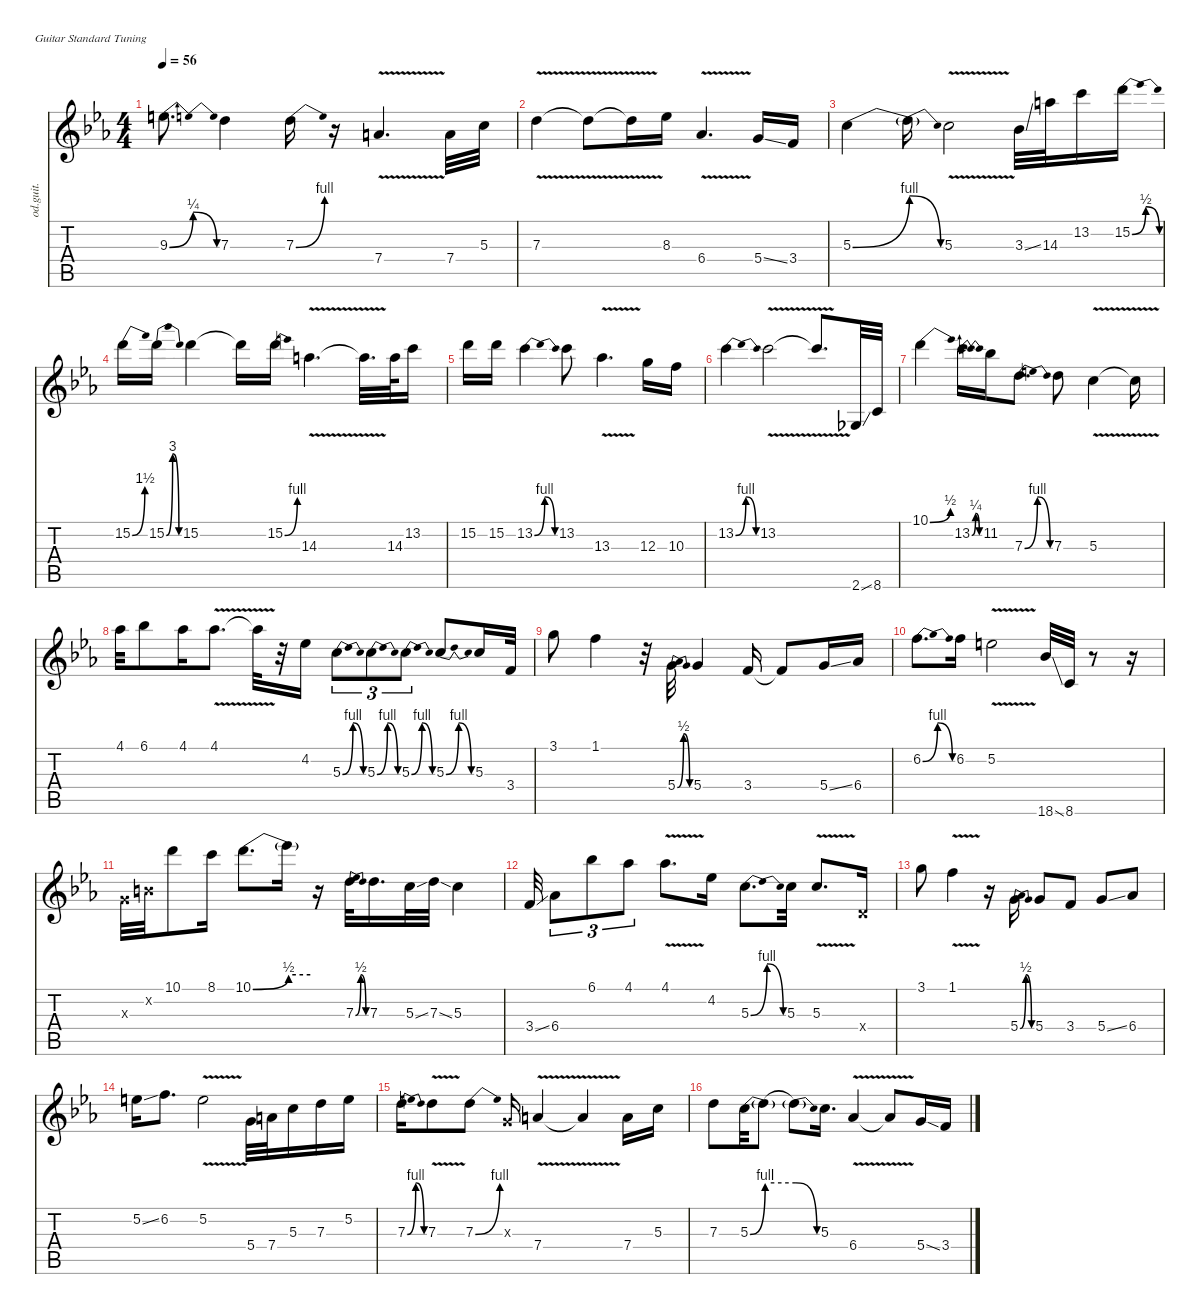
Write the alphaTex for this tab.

\defaultSystemsLayout 4
\hideDynamics
\bracketExtendMode nobrackets
\otherSystemsTrackNameOrientation horizontal
\track ("Lead 1" "od.guit.") {defaultSystemsLayout 4 solo instrument overdrivenguitar}
\staff {score tabs}
\tuning (E4 B3 G3 D3 A2 E2)
\ts (4 4)
\tempo 56
\clef g2
\ks cminor
9.3{be (bendrelease 0 0 15 1 30 1 45 0) acc forcenatural}.8{d dy f beam Down} 7.3{acc forcenatural}.4{beam Down} 7.3{be (bend 0 0 30 4) acc forcenatural}.16{beam Down} r.16{beam Down} 7.4{v acc forcenatural}.4{d beam Up} 7.4{acc forcenatural}.32{beam Down} 5.3{acc forcenatural}.32{beam Down} |
7.3{v acc forcenatural}.4{beam Down} 7.3{v t acc forcenatural}.8{beam Down} 7.3{v t acc forcenatural}.16{beam Down} 8.3{acc b}.16{beam Down} 6.4{v acc b}.4{d beam Up} 5.4{ss acc forcenatural}.16{beam Up} 3.4{acc forcenatural}.16{beam Up} |
5.3{be (bend 0 0 60 4) acc forcenatural}.4{beam Down} 5.3{be (release 0 4 60 0) t}.16{beam Down} 5.3{v acc forcenatural}.2{beam Down} 3.3{ss acc b}.32{beam Down} 14.3{acc forcenatural}.32{beam Down} 13.2{acc forcenatural}.16{beam Down} 15.2{be (bendrelease 0 0 15 2 30 2 45 0) acc forcenatural}.16{beam Down} |
15.2{be (bend 0 0 30 6) acc forcenatural}.16{beam Down} 15.2{be (bendrelease 0 0 15 12 30 12 45 0) acc forcenatural}.16{beam Down} 15.2{acc forcenatural}.4{beam Down} 15.2{t acc forcenatural}.16{beam Down} 15.2{be (bend 0 0 30 4) acc forcenatural}.16{beam Down} 14.3{v acc forcenatural}.4{d beam Down} 14.3{v t acc forcenatural}.32{d beam Down} 14.3{acc forcenatural}.64{beam Down} 13.2{acc forcenatural}.16{beam Down} |
15.2{acc forcenatural}.16{beam Down} 15.2{acc forcenatural}.16{beam Down} 13.2{be (bendrelease 0 0 15 4 30 4 45 0) acc forcenatural}.4{beam Down} 13.2{acc forcenatural}.8{beam Down} 13.3{v acc b}.4{d beam Down} 12.3{acc forcenatural}.16{beam Down} 10.3{acc forcenatural}.16{beam Down} |
13.2{be (bendrelease 0 0 15 4 30 4 45 0) acc forcenatural}.4{beam Down} 13.2{v acc forcenatural}.2{beam Down} 13.2{v t acc forcenatural}.8{d beam Up} 2.6{ss acc b}.32{beam Up} 8.6{acc forcenatural}.32{beam Up} |
10.1{be (bend 0 0 30 2) acc forcenatural}.4{beam Down} 13.2{be (bendrelease 0 0 15 1 30 1 45 0) acc forcenatural}.16{beam Down} 11.2{acc b}.16{beam Down} 7.3{be (bendrelease 0 0 15 4 30 4 45 0) acc forcenatural}.8{d beam Down} 7.3{acc forcenatural}.8{beam Down} 5.3{v acc forcenatural}.4{beam Down} 5.3{v t acc forcenatural}.16{beam Down} |
4.1{acc b}.32{beam Down} 6.1{acc b}.8{beam Down} 4.1{acc b}.16{beam Down} 4.1{v acc b}.8{d beam Down} 4.1{v t acc b}.32{beam Down} r.32{beam Down} 4.2{acc b}.16{beam Down} 5.3{be (bendrelease 0 0 15 4 30 4 45 0) acc forcenatural}.8{tu (3 2) beam Down} 5.3{be (bendrelease 0 0 15 4 30 4 45 0) acc forcenatural}.8{tu (3 2) beam Down} 5.3{be (bendrelease 0 0 15 4 30 4 45 0) acc forcenatural}.8{tu (3 2) beam Down} 5.3{be (bendrelease 0 0 15 4 30 4 45 0) acc forcenatural}.8{beam Up} 5.3{acc forcenatural}.16{beam Up} 3.4{acc forcenatural}.32{beam Up} |
3.1{acc forcenatural}.8{beam Down} 1.1{acc forcenatural}.4{beam Down} r.32{beam Down} 5.4{be (bendrelease 0 0 15 2 30 2 45 0) acc forcenatural}.32{beam Up} 5.4{acc forcenatural}.4{beam Up} 3.4{acc forcenatural}.16{beam Up} 3.4{t acc forcenatural}.8{beam Up} 5.4{ss acc forcenatural}.16{beam Up} 6.4{acc b}.16{beam Up} |
6.2{be (bendrelease 0 0 15 4 30 4 45 0) acc forcenatural}.8{d beam Down} 6.2{acc forcenatural}.16{beam Down} 5.2{v acc forcenatural}.2{beam Down} 18.6{ss acc b}.32{beam Up} 8.6{acc forcenatural}.32{beam Up} r.8{beam Up} r.16{beam Up} |
0.3{x acc forcenatural}.32{beam Down} 0.2{x acc forcenatural}.32{beam Down} 10.1{acc forcenatural}.8{beam Down} 8.1{acc forcenatural}.16{beam Down} 10.1{be (bend 0 0 60 2) acc forcenatural}.8{d beam Down} 10.1{be (hold 0 2 60 2) t}.16{beam Down} r.16{beam Down} 7.3{be (bendrelease 0 0 15 2 30 2 45 0) acc forcenatural}.32{beam Down} 7.3{acc forcenatural}.16{d beam Down} 5.3{ss acc forcenatural}.32{beam Down} 7.3{ss acc forcenatural}.32{beam Down} 5.3{acc forcenatural}.4{beam Down} |
3.4{ss acc forcenatural}.32{beam Up} 6.4{acc b}.8{tu (3 2) beam Down} 6.1{acc b}.8{tu (3 2) beam Down} 4.1{acc b}.8{tu (3 2) beam Down} 4.1{v acc b}.8{d beam Down} 4.2{acc b}.16{beam Down} 5.3{be (bendrelease 0 0 15 4 30 4 45 0) acc forcenatural}.8{d beam Down} 5.3{acc forcenatural}.32{beam Down} 5.3{v acc forcenatural}.8{d beam Up} 0.4{x acc forcenatural}.16{beam Up} |
3.1{acc forcenatural}.8{beam Down} 1.1{v acc forcenatural}.4{beam Down} r.16{beam Down} 5.4{be (bendrelease 0 0 15 2 30 2 45 0) acc forcenatural}.16{beam Up} 5.4{acc forcenatural}.8{beam Up} 3.4{acc forcenatural}.8{beam Up} 5.4{ss acc forcenatural}.8{beam Up} 6.4{acc b}.8{beam Up} |
5.2{ss acc forcenatural}.16{beam Down} 6.2{acc forcenatural}.8{d beam Down} 5.2{v acc forcenatural}.2{beam Down} 5.4{acc forcenatural}.32{beam Down} 7.4{acc forcenatural}.32{beam Down} 5.3{acc forcenatural}.16{beam Down} 7.3{acc forcenatural}.16{beam Down} 5.2{acc forcenatural}.16{beam Down} |
7.3{be (bendrelease 0 0 15 4 30 4 45 0) acc forcenatural}.16{beam Down} 7.3{v acc forcenatural}.8{beam Down} 7.3{be (bend 0 0 30 4) acc forcenatural}.8{beam Down} 0.3{x acc forcenatural}.16{beam Up} 7.4{v acc forcenatural}.4{beam Up} 7.4{v t acc forcenatural}.4{beam Up} 7.4{acc forcenatural}.16{beam Down} 5.3{acc forcenatural}.16{beam Down} |
7.3{acc forcenatural}.8{beam Down} 5.3{be (bend 0 0 60 4) acc forcenatural}.32{beam Down} 5.3{be (hold 0 4 60 4) t}.8{beam Down} 5.3{be (release 0 4 60 0) t}.8{beam Down} 5.3{acc forcenatural}.16{d beam Down} 6.4{v acc b}.4{beam Up} 6.4{v t acc b}.8{beam Up} 5.4{ss acc forcenatural}.16{beam Up} 3.4{acc forcenatural}.16{beam Up}
